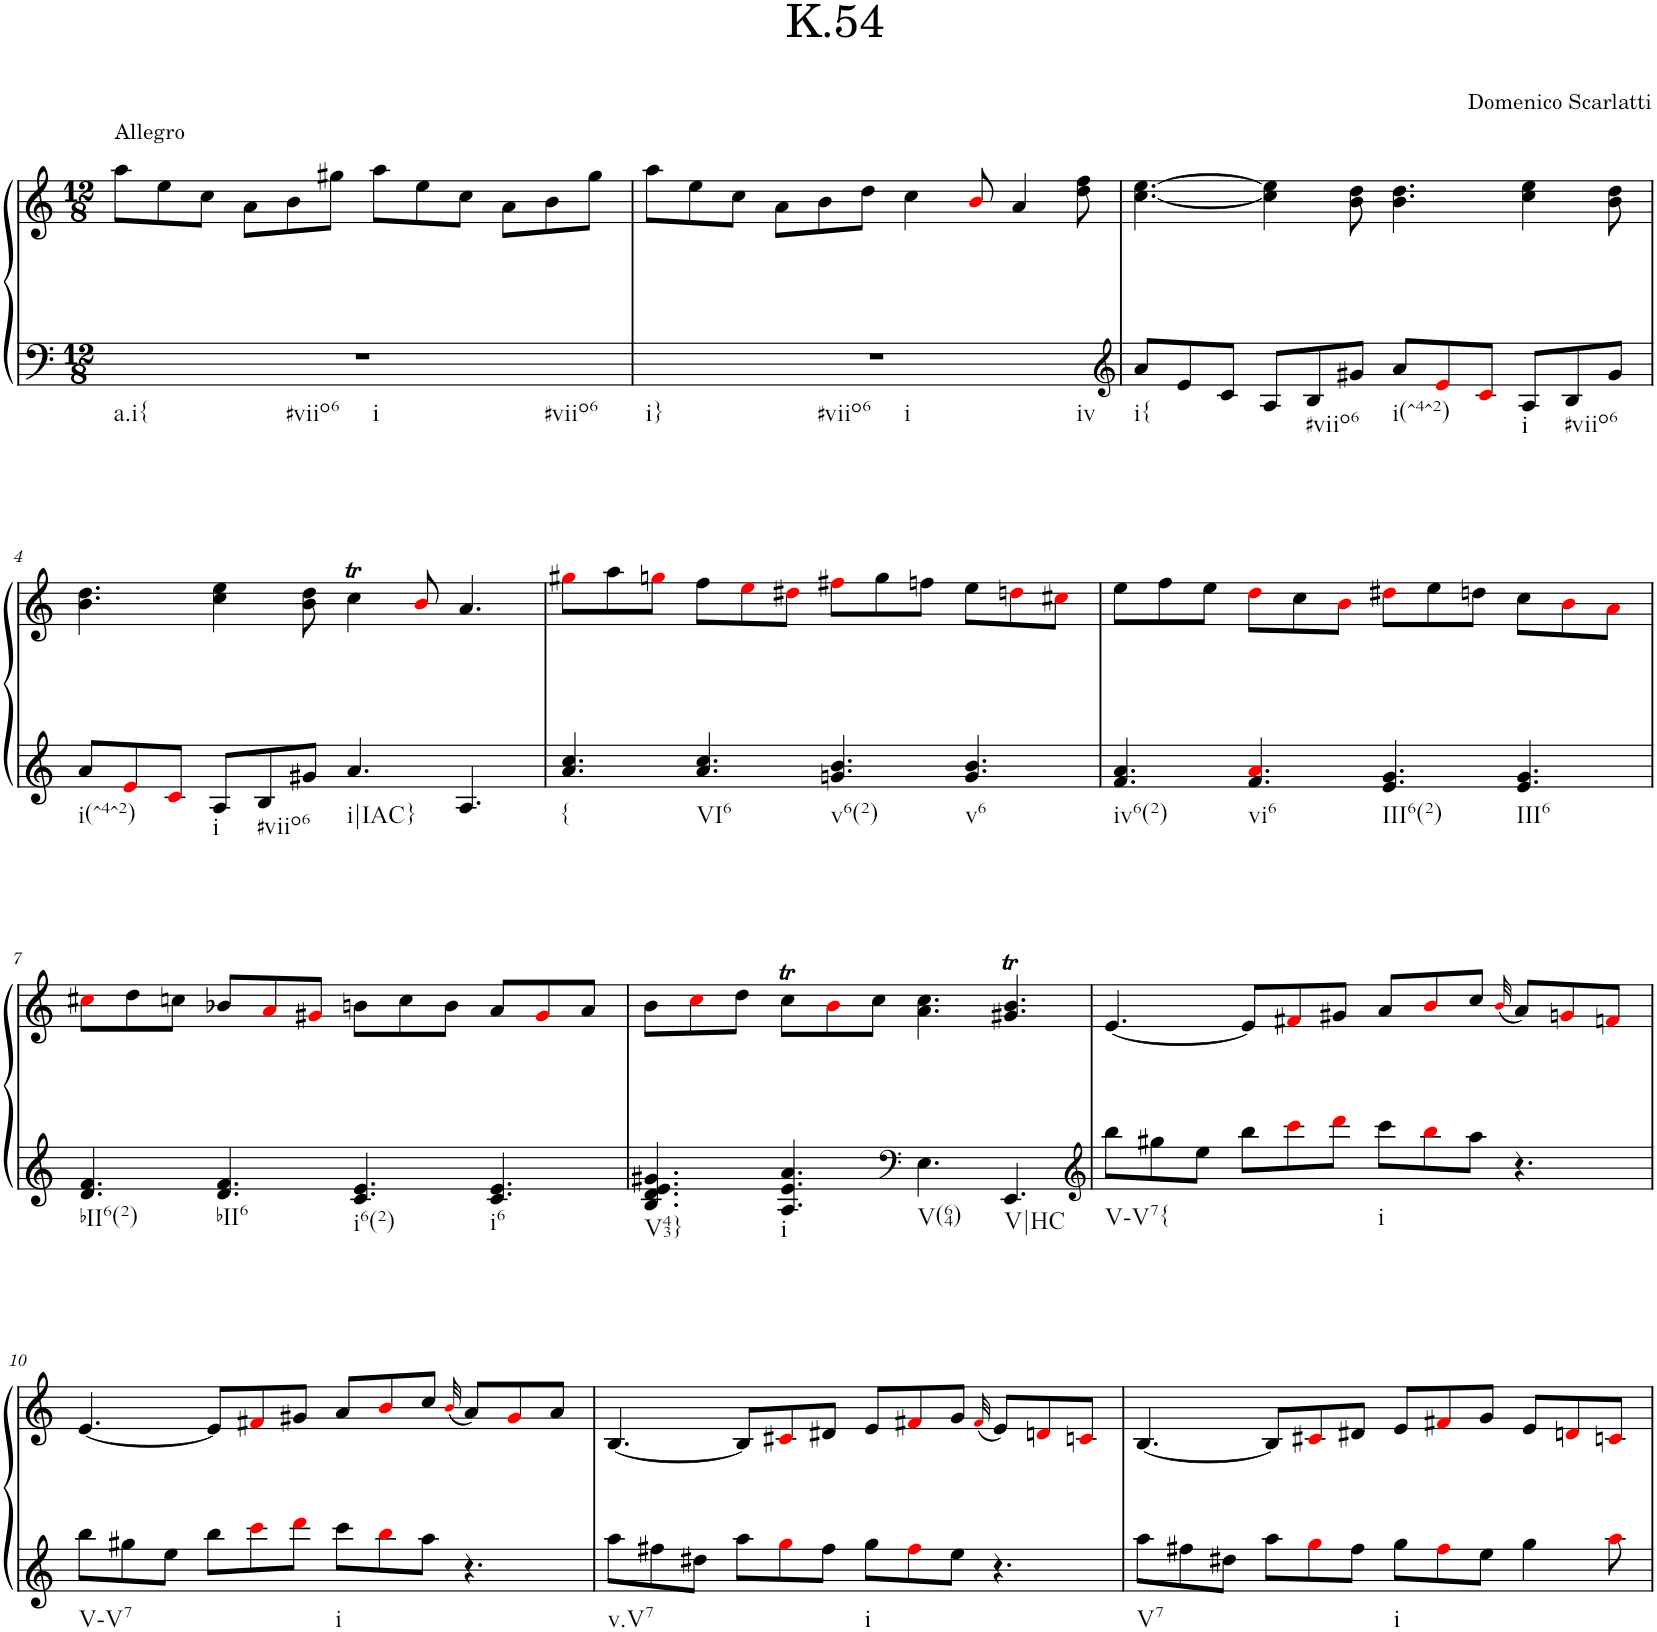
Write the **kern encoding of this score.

**kern	**kern
*part1	*part1
*staff2	*staff1
*I"Piano	*
*I'Pno.	*
*clefF4	*clefG2
*k[]	*k[]
*M12/8	*M12/8
=1	=1
!	!LO:TX:a:t=Allegro
!LO:TX:b:t=a.i{	!
!LO:TX:b:t=#viio6	!
!LO:TX:b:t=i	!
!LO:TX:b:t=#viio6	!
1.r	8aa\L
.	8ee\
.	8cc\J
.	8a\L
.	8b\
.	8gg#X\J
.	8aa\L
.	8ee\
.	8cc\J
.	8a\L
.	8b\
.	8gg#\J
=2	=2
!LO:TX:b:t=i}	!
!LO:TX:b:t=#viio6	!
!LO:TX:b:t=i	!
!LO:TX:b:t=iv	!
1.r	8aa\L
.	8ee\
.	8cc\J
.	8a\L
.	8b\
.	8dd\J
.	4cc\
.	8bi/
.	4a/
.	8dd\ 8ff\
=3	=3
*clefG2	*
!LO:TX:b:t=i{	!
8a/L	[4.cc\ [4.ee\
8e/	.
8c/J	.
8A/L	4cc\] 4ee\]
!LO:TX:b:t=#viio6	!
8B/	.
8g#X/J	8b\ 8dd\
!LO:TX:b:t=i(^4^2)	!
8a/L	4.b\ 4.dd\
8ei/	.
8ci/J	.
!LO:TX:b:t=i	!
8A/L	4cc\ 4ee\
!LO:TX:b:t=#viio6	!
8B/	.
8g#/J	8b\ 8dd\
!!LO:LB:g=z
=4	=4
!LO:TX:b:t=i(^4^2)	!
8a/L	4.b\ 4.dd\
8ei/	.
8ci/J	.
!LO:TX:b:t=i	!
8A/L	4cc\ 4ee\
!LO:TX:b:t=#viio6	!
8B/	.
8g#X/J	8b\ 8dd\
!LO:TX:b:t=i|IAC}	!
4.a/	4ccT\
.	8bi/
4.A/	4.a/
=5	=5
!LO:TX:b:t={	!
4.a/ 4.cc/	8gg#Xi\L
.	8aa\
.	8ggni\J
!LO:TX:b:t=VI6	!
4.a/ 4.cc/	8ff\L
.	8eei\
.	8dd#Xi\J
!LO:TX:b:t=v6(2)	!
4.gn/ 4.b/	8ff#Xi\L
.	8gg\
.	8ffn\J
!LO:TX:b:t=v6	!
4.g/ 4.b/	8ee\L
.	8ddni\
.	8cc#Xi\J
=6	=6
!LO:TX:b:t=iv6(2)	!
4.f/ 4.a/	8ee\L
.	8ff\
.	8ee\J
!LO:TX:b:t=vi6	!
4.f/ 4.ai/	8ddi\L
.	8cc\
.	8bi\J
!LO:TX:b:t=III6(2)	!
4.e/ 4.g/	8dd#Xi\L
.	8ee\
.	8ddn\J
!LO:TX:b:t=III6	!
4.e/ 4.g/	8cc\L
.	8bi\
.	8ai\J
!!LO:LB:g=z
=7	=7
!LO:TX:b:t=bII6(2)	!
4.d/ 4.f/	8cc#Xi\L
.	8dd\
.	8ccn\J
!LO:TX:b:t=bII6	!
4.d/ 4.f/	8b-X/L
.	8ai/
.	8g#Xi/J
!LO:TX:b:t=i6(2)	!
4.c/ 4.e/	8bn\L
.	8cc\
.	8b\J
!LO:TX:b:t=i6	!
4.c/ 4.e/	8a/L
.	8g#i/
.	8a/J
=8	=8
!LO:TX:b:t=V43}	!
4.B/ 4.d/ 4.e/ 4.g#X/	8b\L
.	8cci\
.	8dd\J
!LO:TX:b:t=i	!
4.A/ 4.e/ 4.a/	8ccT\L
.	8bi\
.	8cc\J
*clefF4	*
!LO:TX:b:t=V(64)	!
4.E\	4.a\ 4.cc\
!LO:TX:b:t=V|HC	!
4.EE/	4.g#X/T 4.b/T
=9	=9
*clefG2	*
!LO:TX:b:t=V-V7{	!
8bb\L	[4.e/
8gg#X\	.
8ee\J	.
8bb\L	8e/L]
8ccci\	8f#Xi/
8dddi\J	8g#X/J
!LO:TX:b:t=i	!
8ccc\L	8a/L
8bbi\	8bi/
8aa\J	8cc/J
.	(32qbi/
4.r	8a/L)
.	8gni/
.	8fni/J
!!LO:LB:g=z
=10	=10
!LO:TX:b:t=V-V7	!
8bb\L	[4.e/
8gg#X\	.
8ee\J	.
8bb\L	8e/L]
8ccci\	8f#Xi/
8dddi\J	8g#X/J
!LO:TX:b:t=i	!
8ccc\L	8a/L
8bbi\	8bi/
8aa\J	8cc/J
.	(32qbi/
4.r	8a/L)
.	8g#i/
.	8a/J
=11	=11
!LO:TX:b:t=v.V7	!
8aa\L	[4.B/
8ff#X\	.
8dd#X\J	.
8aa\L	8B/L]
8ggi\	8c#Xi/
8ff#\J	8d#X/J
!LO:TX:b:t=i	!
8gg\L	8e/L
8ff#i\	8f#Xi/
8ee\J	8g/J
.	(32qf#i/
4.r	8e/L)
.	8dni/
.	8cni/J
=12	=12
!LO:TX:b:t=V7	!
8aa\L	[4.B/
8ff#X\	.
8dd#X\J	.
8aa\L	8B/L]
8ggi\	8c#Xi/
8ff#\J	8d#X/J
!LO:TX:b:t=i	!
8gg\L	8e/L
8ff#i\	8f#Xi/
8ee\J	8g/J
4gg\	8e/L
.	8dni/
8aai\	8cni/J
=	=
*-	*-
